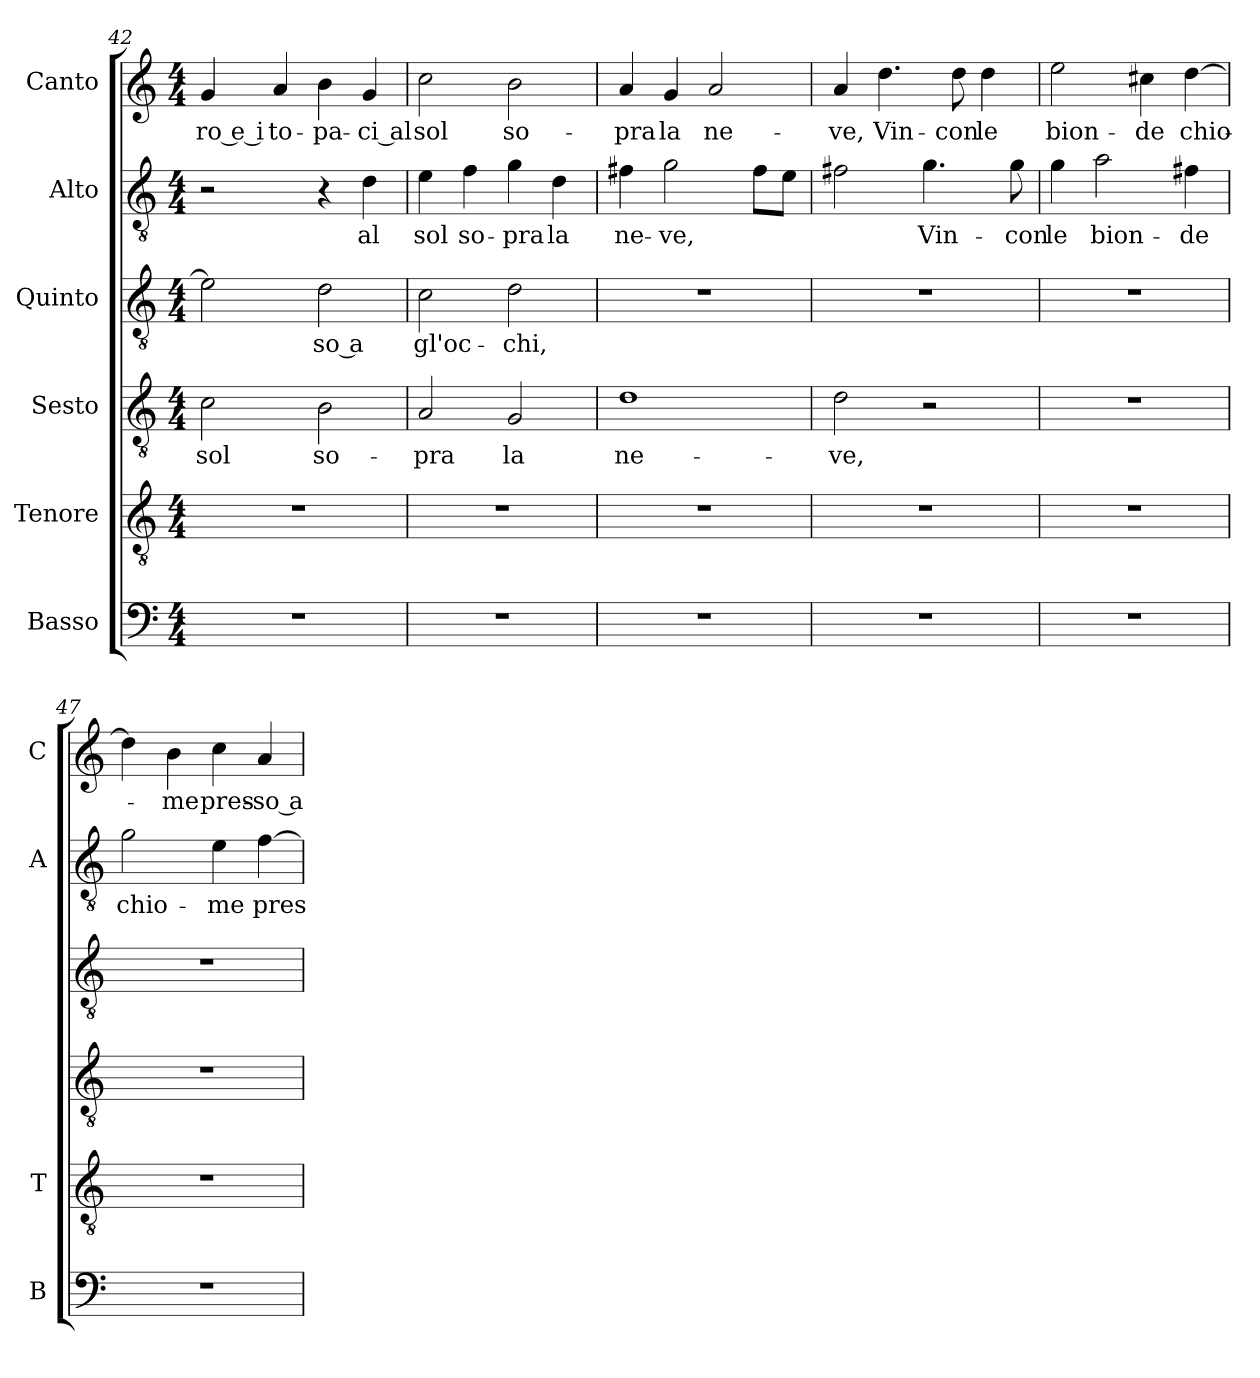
**kern	**kern	**kern	**text	**kern	**text	**kern	**text	**kern	**text
*part6	*part5	*part4	*part4	*part3	*part3	*part2	*part2	*part1	*part1
*staff6	*staff5	*staff4	*staff4	*staff3	*staff3	*staff2	*staff2	*staff1	*staff1
*I"Basso	*I"Tenore	*I"Sesto	*	*I"Quinto	*	*I"Alto	*	*I"Canto	*
*I'B	*I'T	*	*	*	*	*I'A	*	*I'C	*
*clefF4	*clefGv2	*clefGv2	*	*clefGv2	*	*clefGv2	*	*clefG2	*
*k[]	*k[]	*k[]	*	*k[]	*	*k[]	*	*k[]	*
*C:	*C:	*C:	*	*C:	*	*C:	*	*C:	*
*M4/4	*M4/4	*M4/4	*	*M4/4	*	*M4/4	*	*M4/4	*
=42	=42	=42	=42	=42	=42	=42	=42	=42	=42
!	!	!	!LO:LY:b	!	!	!	!	!	!
!	!	!	!	!	!	!	!	!	!LO:LY:b
1r	1r	2c\	sol	2e\]	.	2r	.	4g/	-ro e i
!	!	!	!	!	!	!	!	!	!LO:LY:b
.	.	.	.	.	.	.	.	4a/	to-
!	!	!	!LO:LY:b	!	!	!	!	!	!
!	!	!	!	!	!LO:LY:b	!	!	!	!
!	!	!	!	!	!	!	!	!	!LO:LY:b
.	.	2B\	so-	2d\	-so a	4r	.	4b\	-pa-
!	!	!	!	!	!	!	!LO:LY:b	!	!
!	!	!	!	!	!	!	!	!	!LO:LY:b
.	.	.	.	.	.	4d\	al	4g/	-ci al
=43	=43	=43	=43	=43	=43	=43	=43	=43	=43
!	!	!	!LO:LY:b	!	!	!	!	!	!
!	!	!	!	!	!LO:LY:b	!	!	!	!
!	!	!	!	!	!	!	!LO:LY:b	!	!
!	!	!	!	!	!	!	!	!	!LO:LY:b
1r	1r	2A/	-pra	2c\	gl'oc-	4e\	sol	2cc\	sol
!	!	!	!	!	!	!	!LO:LY:b	!	!
.	.	.	.	.	.	4f\	so-	.	.
!	!	!	!LO:LY:b	!	!	!	!	!	!
!	!	!	!	!	!LO:LY:b	!	!	!	!
!	!	!	!	!	!	!	!LO:LY:b	!	!
!	!	!	!	!	!	!	!	!	!LO:LY:b
.	.	2G/	la	2d\	-chi,	4g\	-pra	2b\	so-
!	!	!	!	!	!	!	!LO:LY:b	!	!
.	.	.	.	.	.	4d\	la	.	.
=44	=44	=44	=44	=44	=44	=44	=44	=44	=44
!	!	!	!LO:LY:b	!	!	!	!	!	!
!	!	!	!	!	!	!	!LO:LY:b	!	!
!	!	!	!	!	!	!	!	!	!LO:LY:b
1r	1r	1d	ne-	1r	.	4f#X\	ne-	4a/	-pra
!	!	!	!	!	!	!	!LO:LY:b	!	!
!	!	!	!	!	!	!	!	!	!LO:LY:b
.	.	.	.	.	.	2g\	-ve,	4g/	la
!	!	!	!	!	!	!	!	!	!LO:LY:b
.	.	.	.	.	.	.	.	2a/	ne-
.	.	.	.	.	.	8f#\L	.	.	.
.	.	.	.	.	.	8e\J	.	.	.
=45	=45	=45	=45	=45	=45	=45	=45	=45	=45
!	!	!	!LO:LY:b	!	!	!	!	!	!
!	!	!	!	!	!	!	!	!	!LO:LY:b
1r	1r	2d\	-ve,	1r	.	2f#X\	.	4a/	-ve,
!	!	!	!	!	!	!	!	!	!LO:LY:b
.	.	.	.	.	.	.	.	4.dd\	Vin-
!	!	!	!	!	!	!	!LO:LY:b	!	!
.	.	2r	.	.	.	4.g\	Vin-	.	.
!	!	!	!	!	!	!	!	!	!LO:LY:b
.	.	.	.	.	.	.	.	8dd\	-con
!	!	!	!	!	!	!	!	!	!LO:LY:b
.	.	.	.	.	.	.	.	4dd\	le
!	!	!	!	!	!	!	!LO:LY:b	!	!
.	.	.	.	.	.	8g\	-con	.	.
=46	=46	=46	=46	=46	=46	=46	=46	=46	=46
!	!	!	!	!	!	!	!LO:LY:b	!	!
!	!	!	!	!	!	!	!	!	!LO:LY:b
1r	1r	1r	.	1r	.	4g\	le	2ee\	bion-
!	!	!	!	!	!	!	!LO:LY:b	!	!
.	.	.	.	.	.	2a\	bion-	.	.
!	!	!	!	!	!	!	!	!	!LO:LY:b
.	.	.	.	.	.	.	.	4cc#X\	-de
!	!	!	!	!	!	!	!LO:LY:b	!	!
!	!	!	!	!	!	!	!	!	!LO:LY:b
.	.	.	.	.	.	4f#X\	-de	[4dd\	chio-
=47	=47	=47	=47	=47	=47	=47	=47	=47	=47
!	!	!	!	!	!	!	!LO:LY:b	!	!
1r	1r	1r	.	1r	.	2g\	chio-	4dd\]	.
!	!	!	!	!	!	!	!	!	!LO:LY:b
.	.	.	.	.	.	.	.	4b\	-me
!	!	!	!	!	!	!	!LO:LY:b	!	!
!	!	!	!	!	!	!	!	!	!LO:LY:b
.	.	.	.	.	.	4e\	-me	4cc\	pres-
!	!	!	!	!	!	!	!LO:LY:b	!	!
!	!	!	!	!	!	!	!	!	!LO:LY:b
.	.	.	.	.	.	[4f\	pres-	4a/	-so a
=	=	=	=	=	=	=	=	=	=
*-	*-	*-	*-	*-	*-	*-	*-	*-	*-
